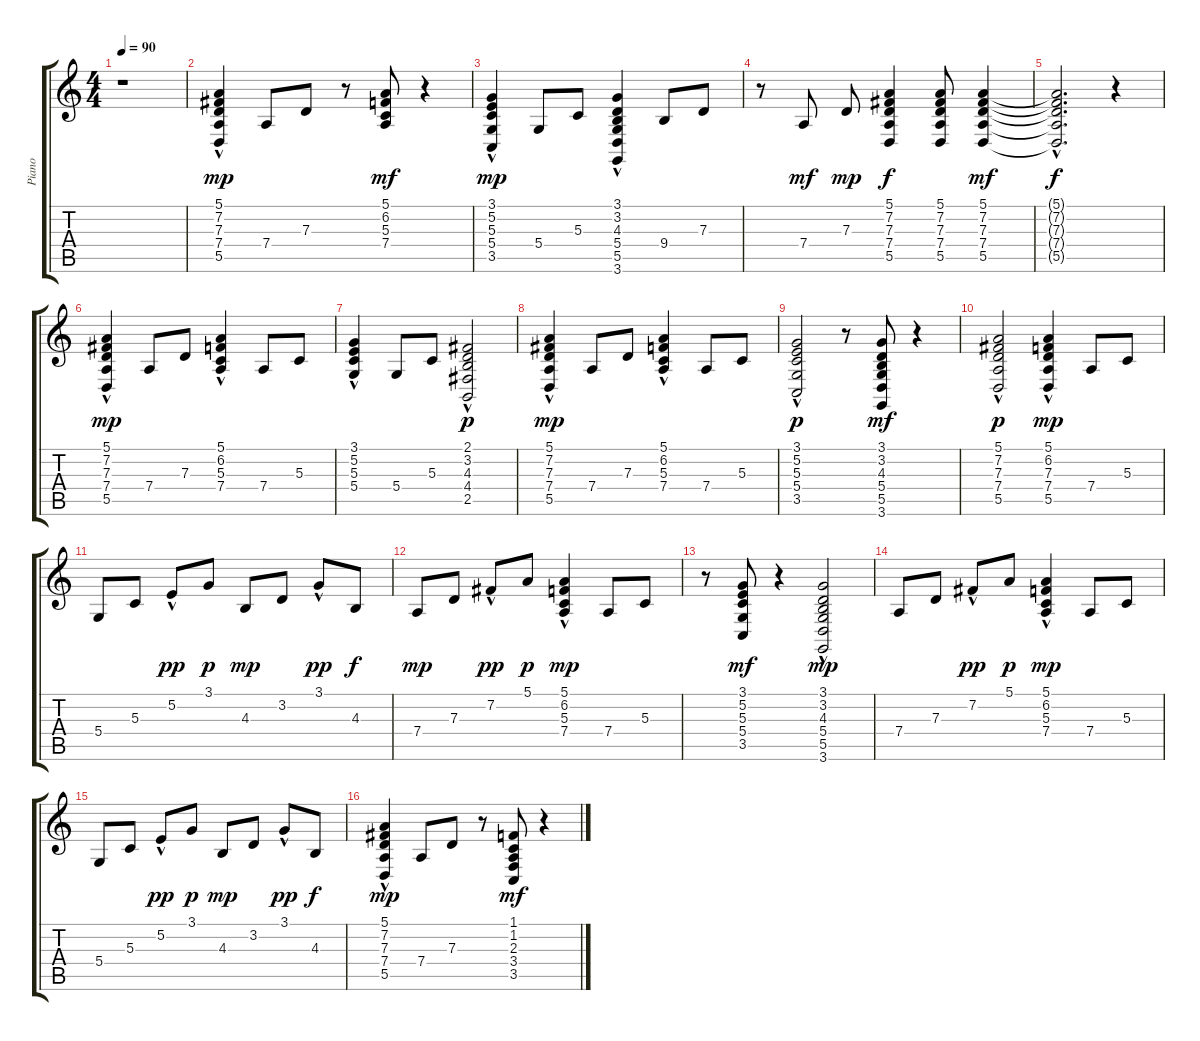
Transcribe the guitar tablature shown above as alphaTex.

\track ("Piano   " "Piano   ") {instrument acousticgrandpiano}
\staff {score tabs}
\tuning (E4 B3 G3 D3 A2 E2) {hide}
\ts (4 4)
\tempo 90
\clef g2
\ks c
r.1{dy mp instrument acousticgrandpiano} |
(5.1 7.2 7.3 7.4{hac} 5.5).4 7.4.8 7.3.8 r.8 (5.1 6.2 5.3 7.4).8{dy mf} r.4 |
(3.1 5.2 5.3 5.4{hac} 3.5).4{dy mp} 5.4.8 5.3.8 (3.1 3.2 4.3{hac} 5.4 5.5 3.6).4 9.4.8 7.3.8 |
r.8 7.4.8{dy mf} 7.3.8{dy mp} (5.1 7.2 7.3 7.4 5.5).4{dy f} (5.1 7.2 7.3 7.4 5.5).8 (5.1 7.2 7.3 7.4 5.5).4{dy mf} |
(5.1{hac t} 7.2{hac t} 7.3{hac t} 7.4{hac t} 5.5{hac t}).2{d dy f} r.4 |
(5.1 7.2 7.3 7.4{hac} 5.5).4{dy mp} 7.4.8 7.3.8 (5.1 6.2 5.3 7.4{hac}).4 7.4.8 5.3.8 |
(3.1 5.2 5.3 5.4{hac}).4 5.4.8 5.3.8 (2.1 3.2 4.3{hac} 4.4 2.5).2{dy p} |
(5.1 7.2 7.3 7.4{hac} 5.5).4{dy mp} 7.4.8 7.3.8 (5.1 6.2 5.3 7.4{hac}).4 7.4.8 5.3.8 |
(3.1 5.2 5.3 5.4{hac} 3.5).2{dy p} r.8 (3.1 3.2 4.3 5.4 5.5 3.6).8{dy mf} r.4 |
(5.1 7.2 7.3 7.4{hac} 5.5).2{dy p} (5.1 6.2 7.3 7.4{hac} 5.5).4{dy mp} 7.4.8 5.3.8 |
5.4.8 5.3.8 5.2{hac}.8{dy pp} 3.1.8{dy p} 4.3.8{dy mp} 3.2.8 3.1{hac}.8{dy pp} 4.3.8{dy f} |
7.4.8{dy mp} 7.3.8 7.2{hac}.8{dy pp} 5.1.8{dy p} (5.1 6.2 5.3 7.4{hac}).4{dy mp} 7.4.8 5.3.8 |
r.8 (3.1 5.2 5.3 5.4 3.5).8{dy mf} r.4 (3.1 3.2 4.3{hac} 5.4 5.5 3.6).2{dy mp} |
7.4.8 7.3.8 7.2{hac}.8{dy pp} 5.1.8{dy p} (5.1 6.2 5.3 7.4{hac}).4{dy mp} 7.4.8 5.3.8 |
5.4.8 5.3.8 5.2{hac}.8{dy pp} 3.1.8{dy p} 4.3.8{dy mp} 3.2.8 3.1{hac}.8{dy pp} 4.3.8{dy f} |
(5.1 7.2 7.3 7.4{hac} 5.5).4{dy mp} 7.4.8 7.3.8 r.8 (1.1 1.2 2.3 3.4 3.5).8{dy mf} r.4
